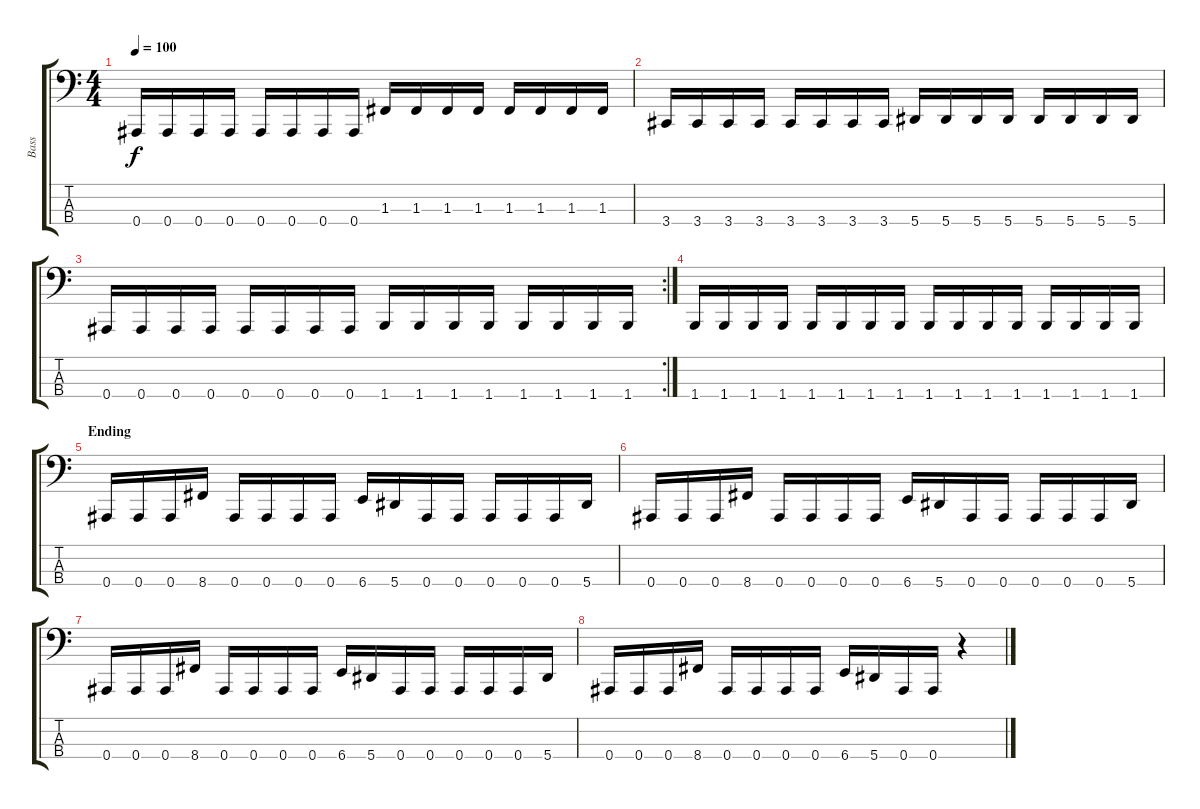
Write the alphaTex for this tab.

\track ("Bass" "Bass") {instrument electricbassfinger}
\staff {score tabs}
\tuning (Eb2 Bb1 F1 Bb0) {hide}
\ts (4 4)
\tempo 100
\clef f4
\ks c
0.4.16{dy f} 0.4.16 0.4.16 0.4.16 0.4.16 0.4.16 0.4.16 0.4.16 1.3.16 1.3.16 1.3.16 1.3.16 1.3.16 1.3.16 1.3.16 1.3.16 |
3.4.16 3.4.16 3.4.16 3.4.16 3.4.16 3.4.16 3.4.16 3.4.16 5.4.16 5.4.16 5.4.16 5.4.16 5.4.16 5.4.16 5.4.16 5.4.16 |
\rc 2
0.4.16 0.4.16 0.4.16 0.4.16 0.4.16 0.4.16 0.4.16 0.4.16 1.4.16 1.4.16 1.4.16 1.4.16 1.4.16 1.4.16 1.4.16 1.4.16 |
1.4.16 1.4.16 1.4.16 1.4.16 1.4.16 1.4.16 1.4.16 1.4.16 1.4.16 1.4.16 1.4.16 1.4.16 1.4.16 1.4.16 1.4.16 1.4.16 |
\section ("" "Ending")
0.4.16 0.4.16 0.4.16 8.4.16 0.4.16 0.4.16 0.4.16 0.4.16 6.4.16 5.4.16 0.4.16 0.4.16 0.4.16 0.4.16 0.4.16 5.4.16 |
0.4.16 0.4.16 0.4.16 8.4.16 0.4.16 0.4.16 0.4.16 0.4.16 6.4.16 5.4.16 0.4.16 0.4.16 0.4.16 0.4.16 0.4.16 5.4.16 |
0.4.16 0.4.16 0.4.16 8.4.16 0.4.16 0.4.16 0.4.16 0.4.16 6.4.16 5.4.16 0.4.16 0.4.16 0.4.16 0.4.16 0.4.16 5.4.16 |
0.4.16 0.4.16 0.4.16 8.4.16 0.4.16 0.4.16 0.4.16 0.4.16 6.4.16 5.4.16 0.4.16 0.4.16 r.4
